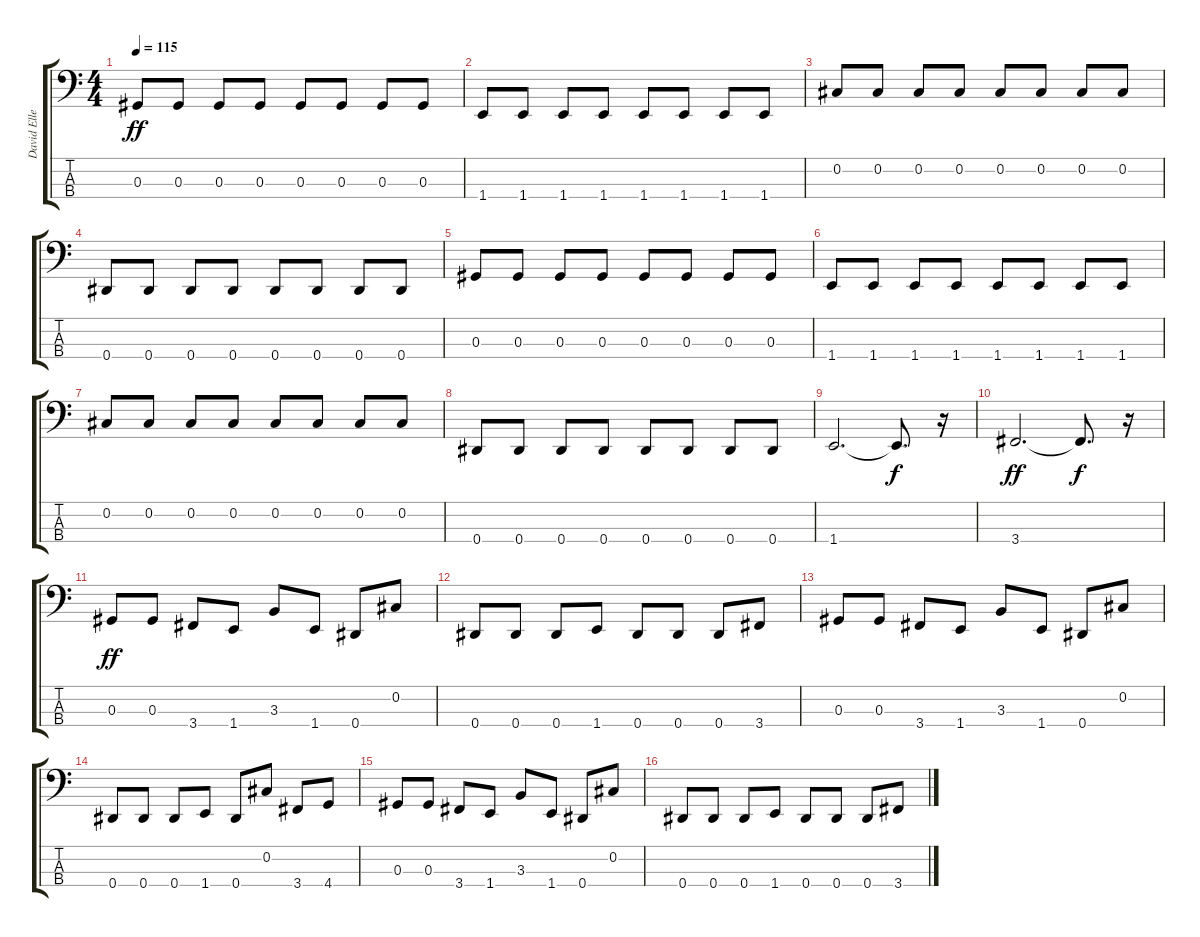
\track ("David Ellefson" "David Elle") {instrument electricbassfinger}
\staff {score tabs}
\tuning (Gb2 Db2 Ab1 Eb1) {hide}
\ts (4 4)
\tempo 115
\clef f4
\ks c
0.3.8{dy ff} 0.3.8 0.3.8 0.3.8 0.3.8 0.3.8 0.3.8 0.3.8 |
1.4.8 1.4.8 1.4.8 1.4.8 1.4.8 1.4.8 1.4.8 1.4.8 |
0.2.8 0.2.8 0.2.8 0.2.8 0.2.8 0.2.8 0.2.8 0.2.8 |
0.4.8 0.4.8 0.4.8 0.4.8 0.4.8 0.4.8 0.4.8 0.4.8 |
0.3.8 0.3.8 0.3.8 0.3.8 0.3.8 0.3.8 0.3.8 0.3.8 |
1.4.8 1.4.8 1.4.8 1.4.8 1.4.8 1.4.8 1.4.8 1.4.8 |
0.2.8 0.2.8 0.2.8 0.2.8 0.2.8 0.2.8 0.2.8 0.2.8 |
0.4.8 0.4.8 0.4.8 0.4.8 0.4.8 0.4.8 0.4.8 0.4.8 |
1.4.2{d} 1.4{t}.8{d dy f} r.16 |
3.4.2{d dy ff} 3.4{t}.8{d dy f} r.16 |
0.3.8{dy ff} 0.3.8 3.4.8 1.4.8 3.3.8 1.4.8 0.4.8 0.2.8 |
0.4.8 0.4.8 0.4.8 1.4.8 0.4.8 0.4.8 0.4.8 3.4.8 |
0.3.8 0.3.8 3.4.8 1.4.8 3.3.8 1.4.8 0.4.8 0.2.8 |
0.4.8 0.4.8 0.4.8 1.4.8 0.4.8 0.2.8 3.4.8 4.4.8 |
0.3.8 0.3.8 3.4.8 1.4.8 3.3.8 1.4.8 0.4.8 0.2.8 |
0.4.8 0.4.8 0.4.8 1.4.8 0.4.8 0.4.8 0.4.8 3.4.8
